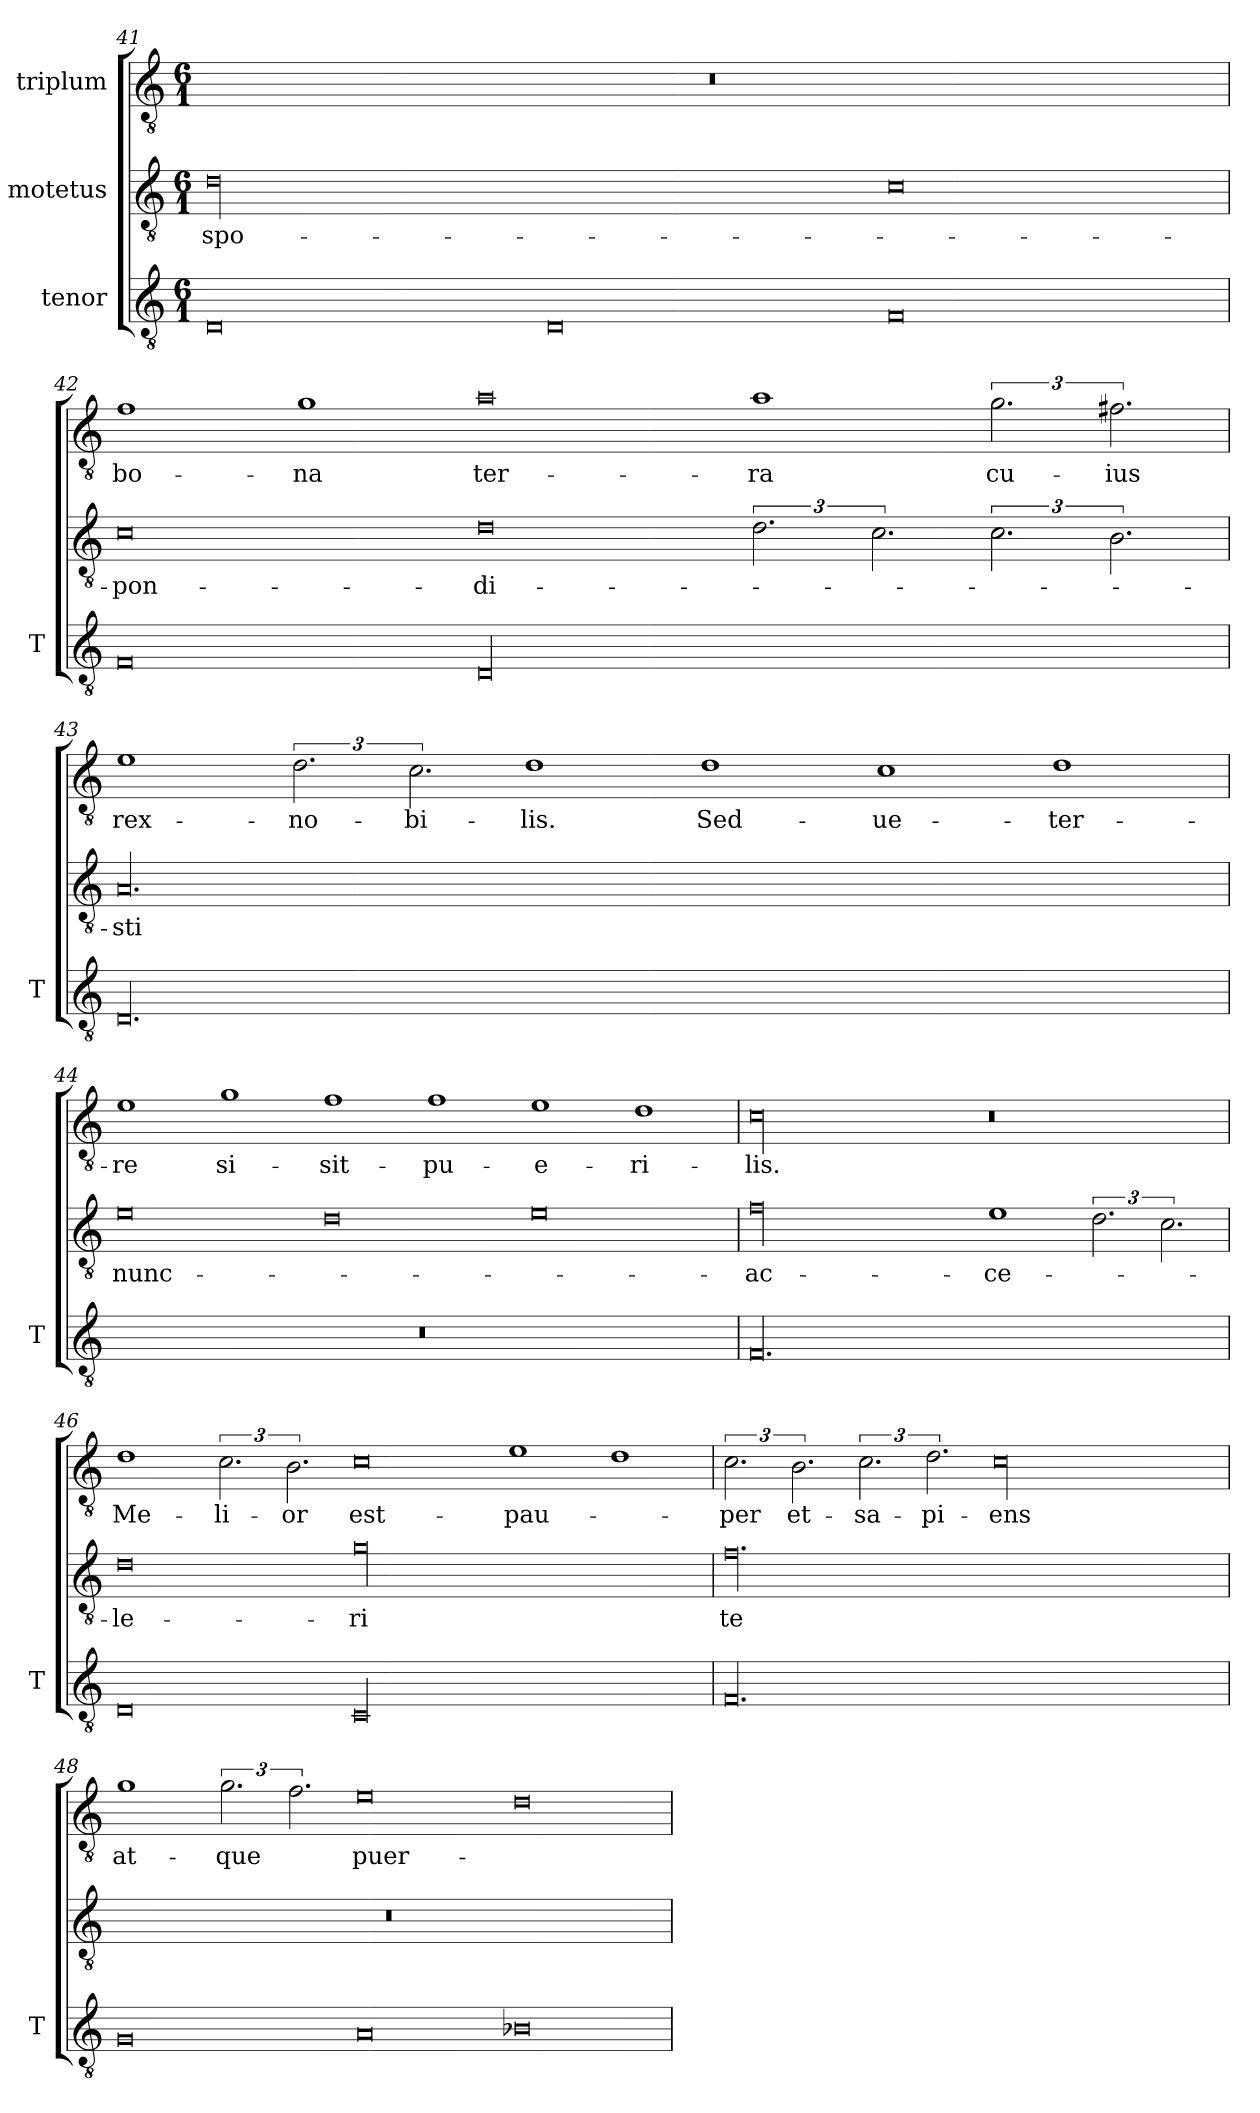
**kern	**kern	**text	**kern	**text
*part3	*part2	*part2	*part1	*part1
*staff3	*staff2	*staff2	*staff1	*staff1
*I"tenor	*I"motetus	*	*I"triplum	*
*I'T	*	*	*	*
*clefGv2	*clefGv2	*	*clefGv2	*
*k[]	*k[]	*	*k[]	*
*C:	*C:	*	*C:	*
*M6/1	*M6/1	*	*M6/1	*
=41	=41	=41	=41	=41
0D/	00d\	spo-	00.r	.
0D/	.	.	.	.
0F/	0c\	.	.	.
=42	=42	=42	=42	=42
0F/	0c\	-pon-	1f\	bo-
.	.	.	1g\	-na
00D/	0d\	-di-	0a\	ter-
.	3.d\	.	1a\	-ra
.	3.c\	.	.	.
.	3.c\	.	3.g\	cu-
.	3.B\	.	3.f#Xi\	-ius
=43	=43	=43	=43	=43
00.D/	00.A/	-sti	1e\	rex-
.	.	.	3.d\	no-
.	.	.	3.c\	-bi-
.	.	.	1d\	-lis.
.	.	.	1d\	Sed-
.	.	.	1c\	ue-
.	.	.	1d\	-ter-
!!LO:PB:g=z
=44	=44	=44	=44	=44
00.r	0e\	nunc-	1e\	-re
.	.	.	1g\	si-
.	0d\	.	1f\	sit-
.	.	.	1f\	pu-
.	0e\	.	1e\	-e-
.	.	.	1d\	-ri-
=45	=45	=45	=45	=45
00.F/	00f\	ac-	00c\	-lis.
.	1e\	-ce-	0r	.
.	3.d\	.	.	.
.	3.c\	.	.	.
=46	=46	=46	=46	=46
0D/	0d\	-le-	1d\	Me-
.	.	.	3.c\	-li-
.	.	.	3.B\	-or
00C/	00g\	-ri	0c\	est-
.	.	.	1e\	pau-
.	.	.	1d\	.
=47	=47	=47	=47	=47
00.F/	00.f\	te-	3.c\	-per
.	.	.	3.B\	et-
.	.	.	3.c\	sa-
.	.	.	3.d\	-pi-
.	.	.	00c\	-ens
!!LO:LB:g=z
=48	=48	=48	=48	=48
0G/	00.r	.	1g\	at-
.	.	.	3.g\	-que
.	.	.	3.f\	.
0A/	.	.	0e\	puer-
0B-X\	.	.	0d\	.
=	=	=	=	=
*-	*-	*-	*-	*-
